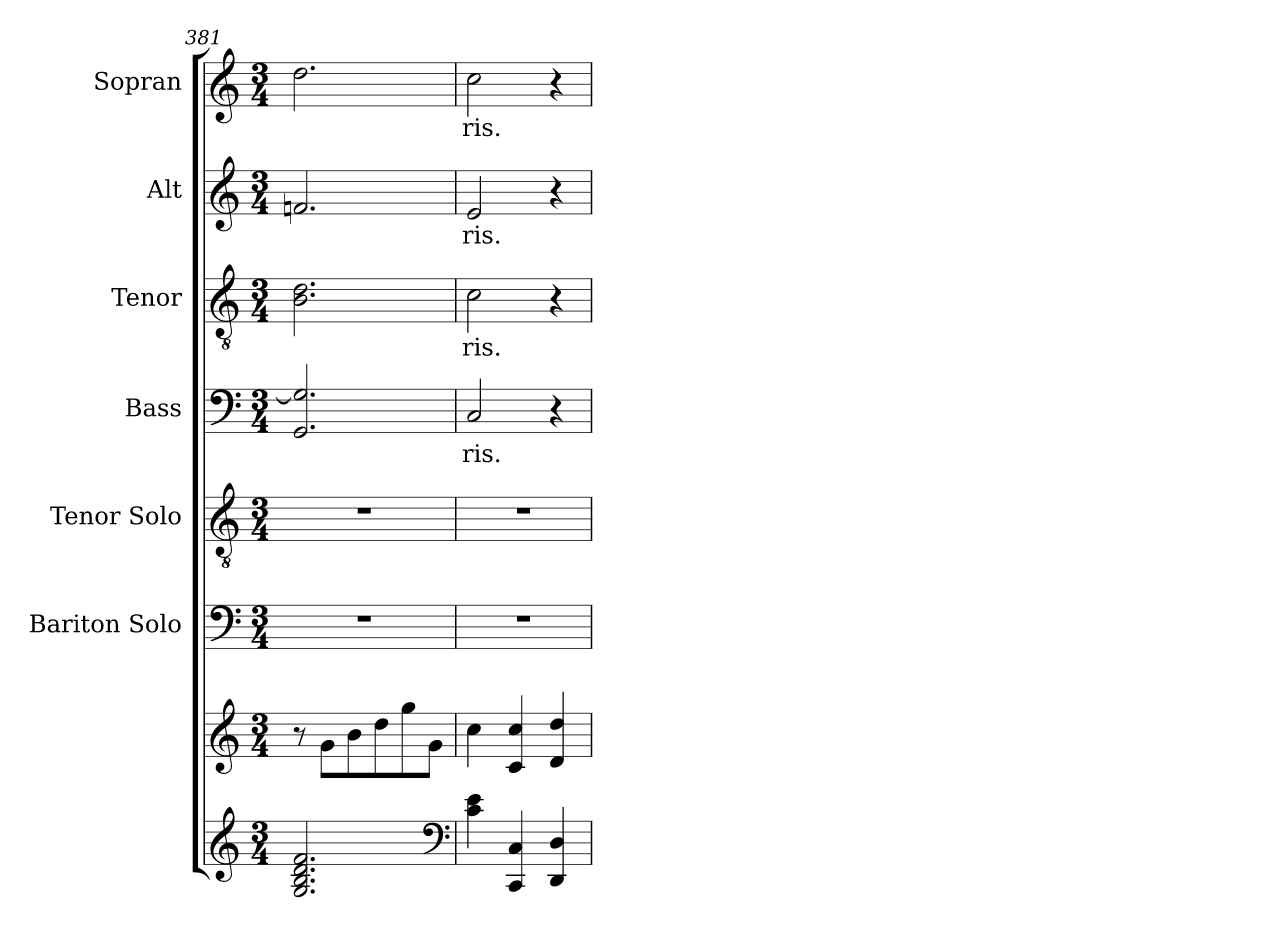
**kern	**kern	**kern	**kern	**kern	**text	**kern	**text	**kern	**text	**kern	**text
*part7	*part7	*part6	*part5	*part4	*part4	*part3	*part3	*part2	*part2	*part1	*part1
*staff8	*staff7	*staff6	*staff5	*staff4	*staff4	*staff3	*staff3	*staff2	*staff2	*staff1	*staff1
*	*	*I"Bariton Solo	*I"Tenor Solo	*I"Bass	*	*I"Tenor	*	*I"Alt	*	*I"Sopran	*
*	*	*	*	*I'B.	*	*I'T.	*	*I'A.	*	*I'S.	*
*clefG2	*clefG2	*clefF4	*clefGv2	*clefF4	*	*clefGv2	*	*clefG2	*	*clefG2	*
*k[]	*k[]	*k[]	*k[]	*k[]	*	*k[]	*	*k[]	*	*k[]	*
*C:	*C:	*C:	*C:	*C:	*	*C:	*	*C:	*	*C:	*
*M3/4	*M3/4	*M3/4	*M3/4	*M3/4	*	*M3/4	*	*M3/4	*	*M3/4	*
=381	=381	=381	=381	=381	=381	=381	=381	=381	=381	=381	=381
2.G/ 2.B/ 2.d/ 2.f/	8r	2.r	2.r	2.GG/ 2.G/]	.	2.B\ 2.d\	.	2.fn/	.	2.dd\	.
.	8g\L	.	.	.	.	.	.	.	.	.	.
.	8b\	.	.	.	.	.	.	.	.	.	.
.	8dd\	.	.	.	.	.	.	.	.	.	.
.	8gg\	.	.	.	.	.	.	.	.	.	.
.	8g\J	.	.	.	.	.	.	.	.	.	.
*clefF4	*	*	*	*	*	*	*	*	*	*	*
=382	=382	=382	=382	=382	=382	=382	=382	=382	=382	=382	=382
!	!	!	!	!	!LO:LY:b	!	!LO:LY:b	!	!LO:LY:b	!	!LO:LY:b
4c\ 4e\	4cc\	2.r	2.r	2C/	-ris.	2c\	-ris.	2e/	-ris.	2cc\	-ris.
4CC/ 4C/	4c/ 4cc/	.	.	.	.	.	.	.	.	.	.
4DD/ 4D/	4d/ 4dd/	.	.	4r	.	4r	.	4r	.	4r	.
=	=	=	=	=	=	=	=	=	=	=	=
*-	*-	*-	*-	*-	*-	*-	*-	*-	*-	*-	*-
